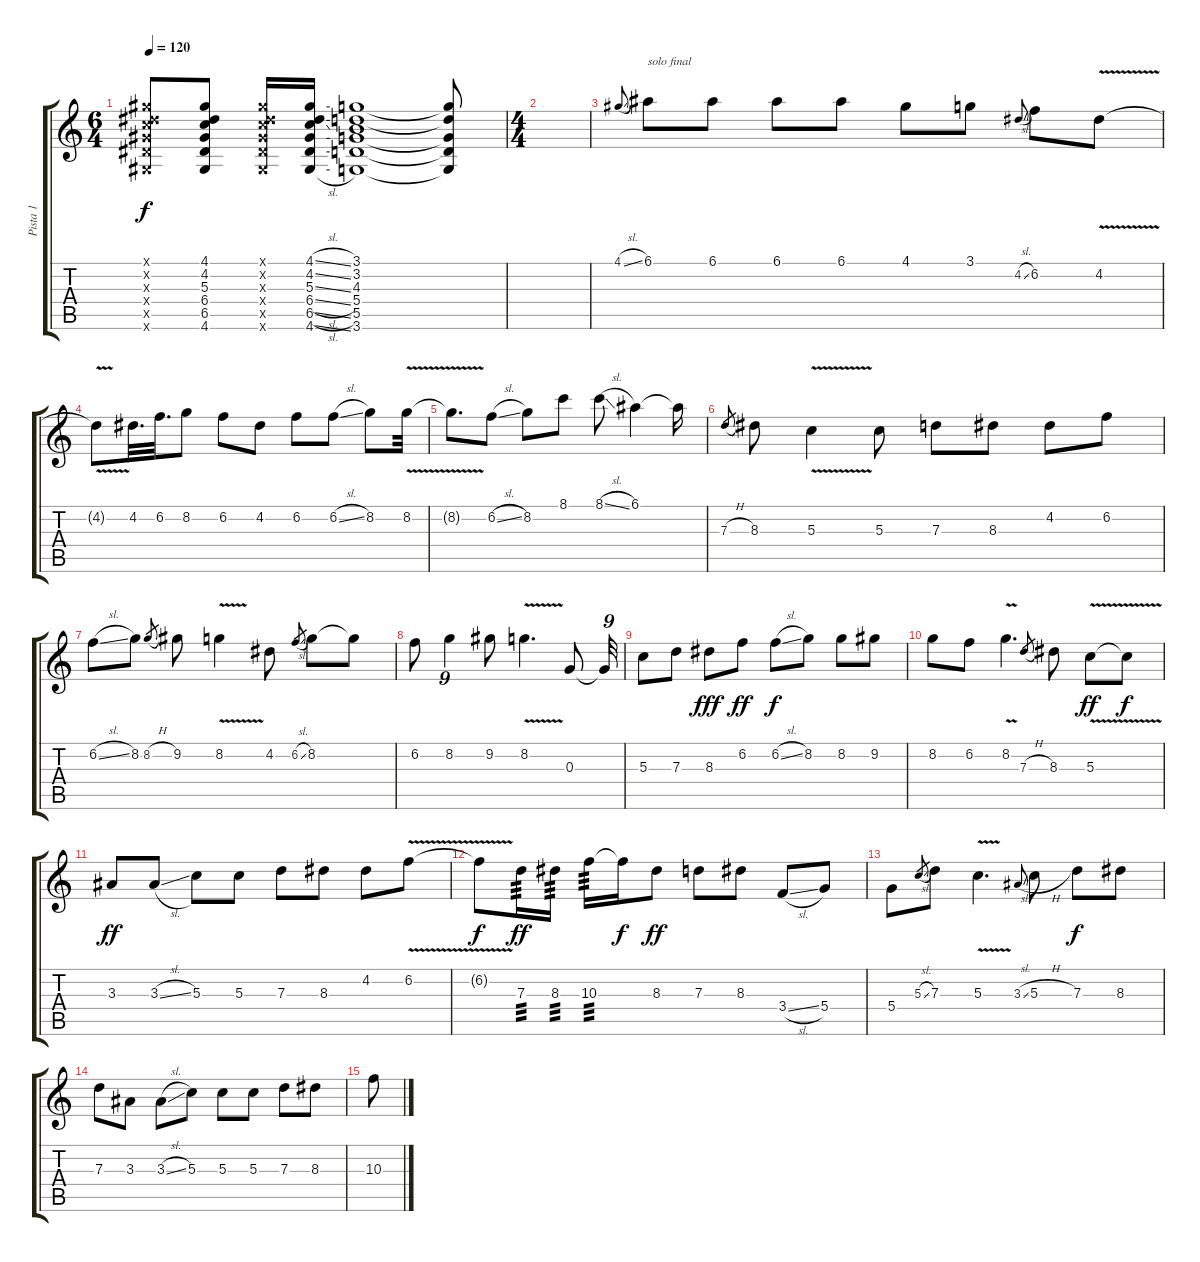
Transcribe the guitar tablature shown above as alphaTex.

\track ("Pista 1" "Pista 1") {instrument acousticguitarsteel}
\staff {score tabs}
\tuning (E4 B3 G3 D3 A2 E2) {hide}
\ts (6 4)
\tempo 120
\clef g2
\ks c
(4.1{x} 4.2{x} 5.3{x} 6.4{x} 6.5{x} 4.6{x}).8{dy f} (4.1 4.2 5.3 6.4 6.5 4.6).8 (4.1{x} 4.2{x} 5.3{x} 6.4{x} 6.5{x} 4.6{x}).16 (4.1{sl} 4.2{sl} 5.3{sl} 6.4{sl} 6.5{sl} 4.6{sl}).16 (3.1 3.2 4.3 5.4 5.5 3.6).1 (3.1{t} 3.2{t} 5.4{t} 5.5{t} 3.6{t}).8 |
\ts (4 4)
|
4.1{sl}.8{gr onbeat} 6.1.8{txt "solo final"} 6.1.8 6.1.8 6.1.8 4.1.8 3.1.8 4.2{sl}.8{gr onbeat} 6.2.8 4.2{v}.8 |
4.2{t}.8 4.2.32{d} 6.2.32{d} 8.2.8 6.2.8 4.2.8 6.2.8 6.2{sl}.8 8.2.8 8.2{v}.32 |
8.2{t}.8{d} 6.2{sl}.8 8.2.8 8.1.8 8.1{sl}.8 6.1.4 6.1{t}.16 |
7.3{h}.8{gr} 8.3.8 5.3{v}.4 5.3.8 7.3.8 8.3.8 4.2.8 6.2.8 |
6.2{sl}.8 8.2.8 8.2{h}.8{gr} 9.2.8 8.2{v}.4 4.2.8 6.2{sl}.8{gr} 8.2.8 8.2{t}.8 |
6.2.8 8.2.4{tu (9 8)} 9.2.8 8.2{v}.4{d} 0.3.8 0.3{t}.32{tu (9 8)} |
5.3.8 7.3.8 8.3.8{dy fff} 6.2.8{dy ff} 6.2{sl}.8{dy f} 8.2.8 8.2.8 9.2.8 |
8.2.8 6.2.8 8.2{v}.4{d} 7.3{h}.8{gr} 8.3.8 5.3{v}.8{dy ff} 5.3{t}.8{dy f} |
3.3.8{dy ff} 3.3{sl}.8 5.3.8 5.3.8 7.3.8 8.3.8 4.2.8 6.2{v}.8 |
6.2{t}.8{dy f} 7.3.16{tp 3 dy ff} 8.3.16{tp 3} 10.3.16{tp 3} 10.3{t}.16{dy f} 8.3.8{dy ff} 7.3.8 8.3.8 3.4{sl}.8 5.4.8 |
5.4.8 5.3{sl}.8{gr} 7.3.8 5.3{v}.4{d} 3.3{sl}.8{gr onbeat} 5.3{h}.8 7.3.8{dy f} 8.3.8 |
7.3.8 3.3.8 3.3{sl}.8 5.3.8 5.3.8 5.3.8 7.3.8 8.3.8 |
10.3.8
